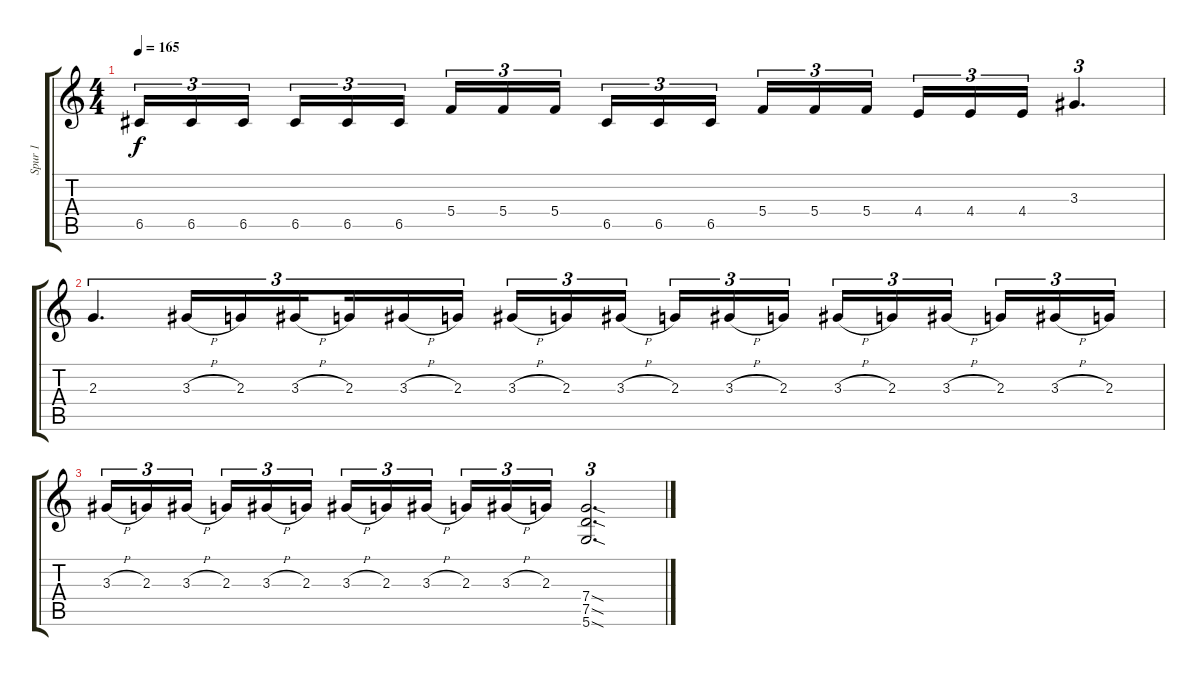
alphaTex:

\track ("Spur 1" "Spur 1") {instrument distortionguitar}
\staff {score tabs}
\tuning (D4 A3 F3 C3 G2 D2) {hide}
\ts (4 4)
\tempo 165
\clef g2
\ks c
6.5.16{tu (3 2) dy f} 6.5.16{tu (3 2)} 6.5.16{tu (3 2) beam splitsecondary} 6.5.16{tu (3 2)} 6.5.16{tu (3 2)} 6.5.16{tu (3 2)} 5.4.16{tu (3 2)} 5.4.16{tu (3 2)} 5.4.16{tu (3 2) beam splitsecondary} 6.5.16{tu (3 2)} 6.5.16{tu (3 2)} 6.5.16{tu (3 2)} 5.4.16{tu (3 2)} 5.4.16{tu (3 2)} 5.4.16{tu (3 2) beam splitsecondary} 4.4.16{tu (3 2)} 4.4.16{tu (3 2)} 4.4.16{tu (3 2)} 3.3.4{d tu (3 2)} |
2.3.4{d tu (3 2)} 3.3{h}.16{tu (3 2)} 2.3.16{tu (3 2)} 3.3{h}.16{tu (3 2) beam splitsecondary} 2.3.16{tu (3 2)} 3.3{h}.16{tu (3 2)} 2.3.16{tu (3 2)} 3.3{h}.16{tu (3 2)} 2.3.16{tu (3 2)} 3.3{h}.16{tu (3 2) beam splitsecondary} 2.3.16{tu (3 2)} 3.3{h}.16{tu (3 2)} 2.3.16{tu (3 2)} 3.3{h}.16{tu (3 2)} 2.3.16{tu (3 2)} 3.3{h}.16{tu (3 2) beam splitsecondary} 2.3.16{tu (3 2)} 3.3{h}.16{tu (3 2)} 2.3.16{tu (3 2)} |
3.3{h}.16{tu (3 2)} 2.3.16{tu (3 2)} 3.3{h}.16{tu (3 2) beam splitsecondary} 2.3.16{tu (3 2)} 3.3{h}.16{tu (3 2)} 2.3.16{tu (3 2)} 3.3{h}.16{tu (3 2)} 2.3.16{tu (3 2)} 3.3{h}.16{tu (3 2) beam splitsecondary} 2.3.16{tu (3 2)} 3.3{h}.16{tu (3 2)} 2.3.16{tu (3 2)} (7.4{sod} 7.5{sod} 5.6{sod}).2{d tu (3 2)}
